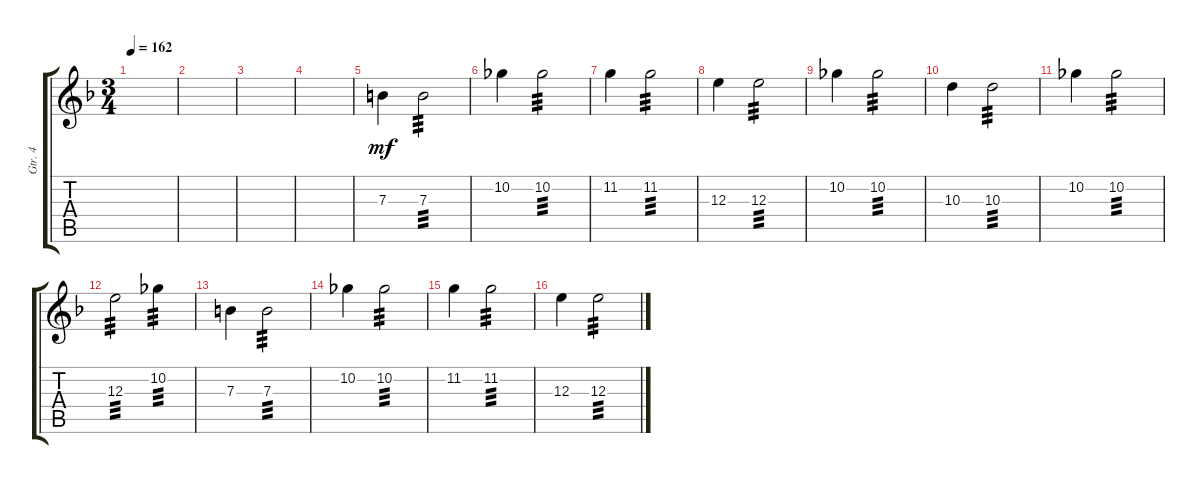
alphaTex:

\track ("Gtr. 4" "Gtr. 4") {instrument distortionguitar}
\staff {score tabs}
\tuning (Db4 Ab3 E3 B2 Gb2 B1) {hide}
\ts (3 4)
\tempo 162
\clef g2
\ks dminor
|
|
|
|
7.3.4{dy mf} 7.3.2{tp 3} |
10.2.4 10.2.2{tp 3} |
11.2.4 11.2.2{tp 3} |
12.3.4 12.3.2{tp 3} |
10.2.4 10.2.2{tp 3} |
10.3.4 10.3.2{tp 3} |
10.2.4 10.2.2{tp 3} |
12.3.2{tp 3} 10.2.4{tp 3} |
7.3.4 7.3.2{tp 3} |
10.2.4 10.2.2{tp 3} |
11.2.4 11.2.2{tp 3} |
12.3.4 12.3.2{tp 3}
